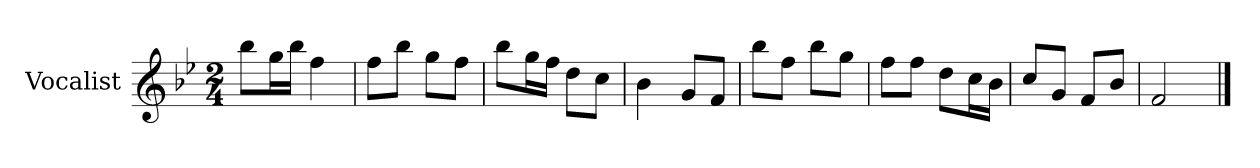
**kern
*part1
*staff1
*I"Vocalist
*k[b-e-]
*B-:
*M2/4
=
8bb-L
16ggL
16bb-JJ
4ff
=1
8ffL
8bb-J
8ggL
8ffJ
=2
8bb-L
16ggL
16ffJJ
8ddL
8ccJ
=3
4b-
8gL
8fJ
=4
8bb-L
8ffJ
8bb-L
8ggJ
=5
8ffL
8ffJ
8ddL
16ccL
16b-JJ
=6
8ccL
8gJ
8fL
8b-J
=7
2f
==
*-
